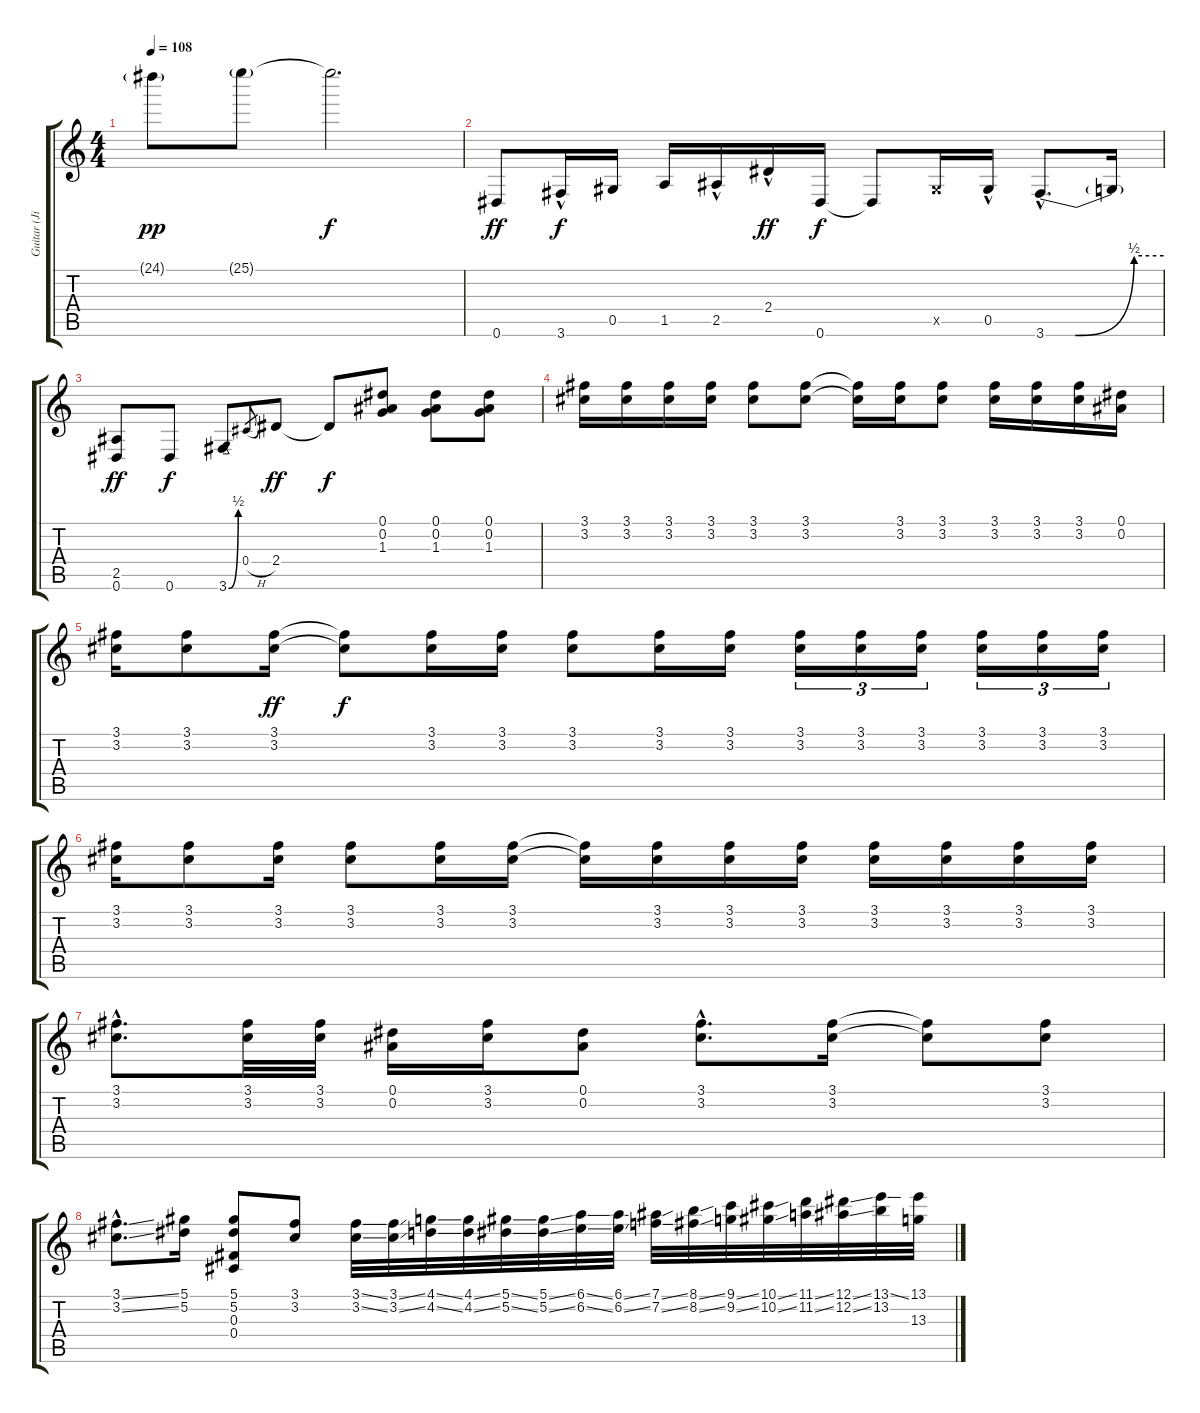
\track ("Guitar (Jimi Hendrix)" "Guitar (Ji") {instrument overdrivenguitar}
\staff {score tabs}
\tuning (Eb4 Bb3 Gb3 Db3 Ab2 Eb2) {hide}
\ts (4 4)
\tempo 108
\clef g2
\ks c
24.1{g}.8{dy pp} 25.1{g}.8 25.1{t}.2{d dy f} |
0.6.8{dy ff} 3.6{hac}.16{dy f} 0.5.16 1.5.16 2.5{hac}.16 2.4{hac}.16{dy ff} 0.6.16{dy f} 0.6{t}.8 0.5{x}.16 0.5{hac}.16 3.6{be (custom 0 0 15 0 45 2 60 2) hac}.8{d} 3.6{t}.16 |
(2.5 0.6).8{dy ff} 0.6.8{dy f} 3.6{be (bend 0 0 60 2)}.8 0.4{h}.8{gr} 2.4.8{dy ff} 2.4{t}.8{dy f} (0.1 0.2 1.3).8 (0.1 0.2 1.3).8 (0.1 0.2 1.3).8 |
(3.1 3.2).16 (3.1 3.2).16 (3.1 3.2).16 (3.1 3.2).16 (3.1 3.2).8 (3.1 3.2).8 (3.1{t} 3.2{t}).16 (3.1 3.2).16 (3.1 3.2).8 (3.1 3.2).16 (3.1 3.2).16 (3.1 3.2).16 (0.1 0.2).16 |
(3.1 3.2).16 (3.1 3.2).8 (3.1 3.2).16{dy ff} (3.1{t} 3.2{t}).8{dy f} (3.1 3.2).16 (3.1 3.2).16 (3.1 3.2).8 (3.1 3.2).16 (3.1 3.2).16 (3.1 3.2).16{tu (3 2)} (3.1 3.2).16{tu (3 2)} (3.1 3.2).16{tu (3 2)} (3.1 3.2).16{tu (3 2)} (3.1 3.2).16{tu (3 2)} (3.1 3.2).16{tu (3 2)} |
(3.1 3.2).16 (3.1 3.2).8 (3.1 3.2).16 (3.1 3.2).8 (3.1 3.2).16 (3.1 3.2).16 (3.1{t} 3.2{t}).16 (3.1 3.2).16 (3.1 3.2).16 (3.1 3.2).16 (3.1 3.2).16 (3.1 3.2).16 (3.1 3.2).16 (3.1 3.2).16 |
(3.1{hac} 3.2{hac}).8{d} (3.1 3.2).32 (3.1 3.2).32 (0.1 0.2).16 (3.1 3.2).16 (0.1 0.2).8 (3.1{hac} 3.2{hac}).8{d} (3.1 3.2).16 (3.1{t} 3.2{t}).8 (3.1 3.2).8 |
(3.1{ss hac} 3.2{ss hac}).8{d} (5.1 5.2).16 (5.1 5.2 0.3 0.4).8 (3.1 3.2).8 (3.1{ss} 3.2{ss}).32 (3.1{ss} 3.2{ss}).32 (4.1{ss} 4.2{ss}).32 (4.1{ss} 4.2{ss}).32 (5.1{ss} 5.2{ss}).32 (5.1{ss} 5.2{ss}).32 (6.1{ss} 6.2{ss}).32 (6.1{ss} 6.2{ss}).32 (7.1{ss} 7.2{ss}).32 (8.1{ss} 8.2{ss}).32 (9.1{ss} 9.2{ss}).32 (10.1{ss} 10.2{ss}).32 (11.1{ss} 11.2{ss}).32 (12.1{ss} 12.2{ss}).32 (13.1{ss} 13.2).32 (13.1{ss} 13.3{ss}).32
